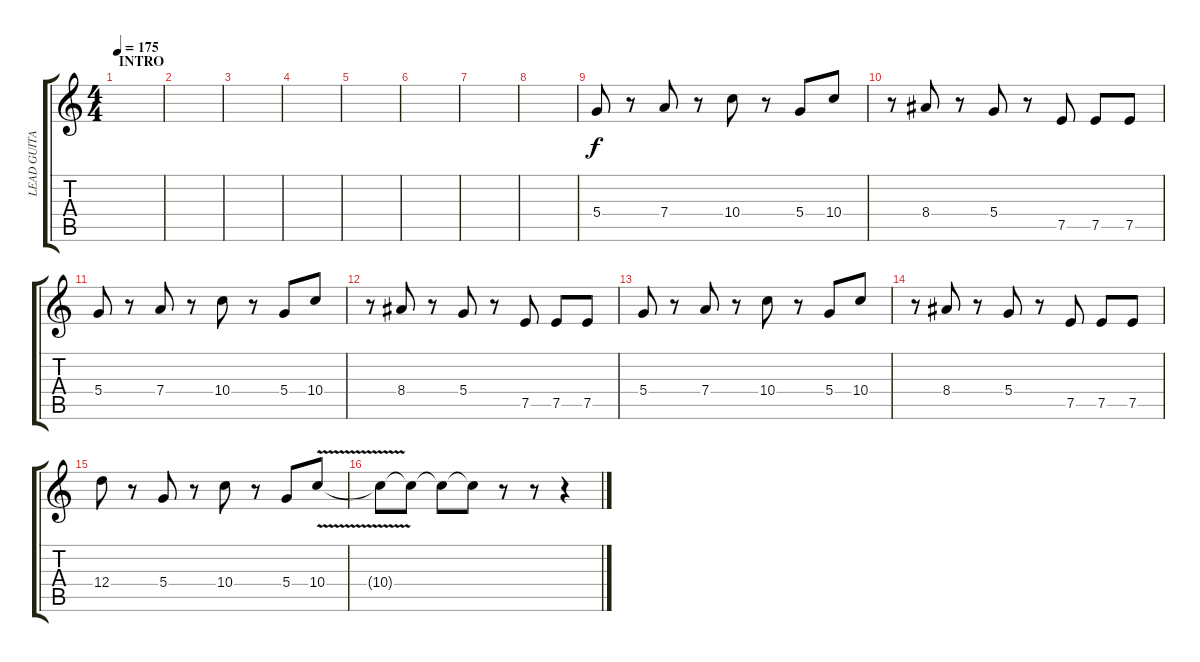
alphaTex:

\track ("LEAD GUITAR" "LEAD GUITA") {instrument distortionguitar}
\staff {score tabs}
\tuning (E4 B3 G3 D3 A2 E2) {hide}
\ts (4 4)
\section ("" "INTRO")
\tempo 175
\clef g2
\ks c
|
|
|
|
|
|
|
|
5.4.8 r.8 7.4.8 r.8 10.4.8 r.8 5.4.8 10.4.8 |
r.8 8.4.8 r.8 5.4.8 r.8 7.5.8 7.5.8 7.5.8 |
5.4.8 r.8 7.4.8 r.8 10.4.8 r.8 5.4.8 10.4.8 |
r.8 8.4.8 r.8 5.4.8 r.8 7.5.8 7.5.8 7.5.8 |
5.4.8 r.8 7.4.8 r.8 10.4.8 r.8 5.4.8 10.4.8 |
r.8 8.4.8 r.8 5.4.8 r.8 7.5.8 7.5.8 7.5.8 |
12.4.8 r.8 5.4.8 r.8 10.4.8 r.8 5.4.8 10.4{v}.8 |
10.4{t}.8 10.4{t}.8 10.4{t}.8 10.4{t}.8 r.8 r.8 r.4
